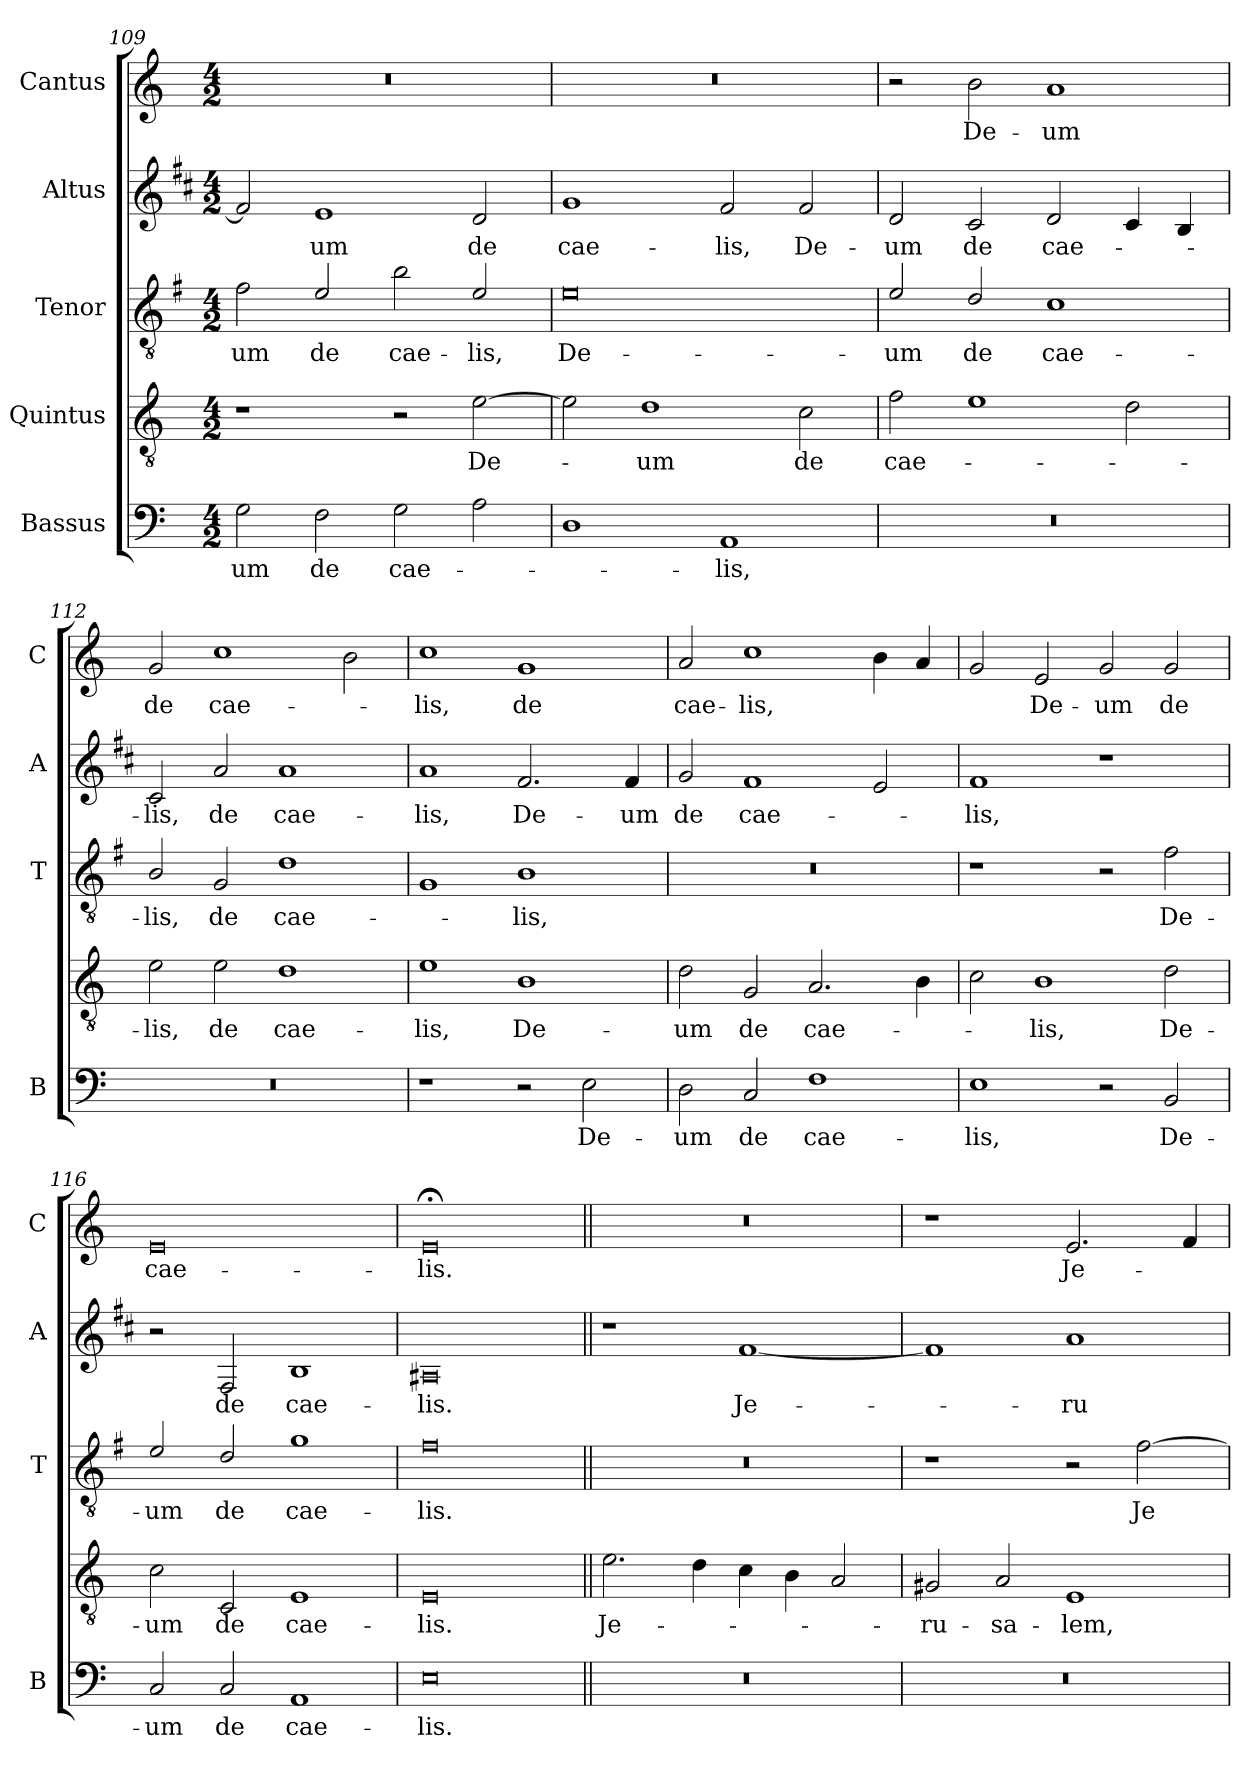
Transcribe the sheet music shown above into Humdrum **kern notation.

**kern	**text	**kern	**text	**kern	**text	**kern	**text	**kern	**text
*part5	*part5	*part4	*part4	*part3	*part3	*part2	*part2	*part1	*part1
*staff5	*staff5	*staff4	*staff4	*staff3	*staff3	*staff2	*staff2	*staff1	*staff1
*I"Bassus	*	*I"Quintus	*	*I"Tenor	*	*I"Altus	*	*I"Cantus	*
*I'B	*	*	*	*I'T	*	*I'A	*	*I'C	*
*clefF4	*	*clefGv2	*	*clefGv2	*	*clefG2	*	*clefG2	*
*	*	*	*	*ITrd4c7	*	*ITrd1c2	*	*	*
*k[]	*	*k[]	*	*k[]	*	*k[]	*	*k[]	*
*C:	*	*C:	*	*C:	*	*C:	*	*C:	*
*M4/2	*	*M4/2	*	*M4/2	*	*M4/2	*	*M4/2	*
=109	=109	=109	=109	=109	=109	=109	=109	=109	=109
!	!LO:LY:b	!	!	!	!LO:LY:b	!	!	!	!
2G\	-um	1r	.	2B\	-um	2e/]	.	0r	.
!	!LO:LY:b	!	!	!	!LO:LY:b	!	!LO:LY:b	!	!
2F\	de	.	.	2A/	de	1d	-um	.	.
!	!LO:LY:b	!	!	!	!LO:LY:b	!	!	!	!
2G\	cae-	2r	.	2e\	cae-	.	.	.	.
!	!	!	!LO:LY:b	!	!LO:LY:b	!	!LO:LY:b	!	!
2A\	.	[2e\	De-	2A/	-lis,	2c/	de	.	.
!!LO:LB:g=z
=110	=110	=110	=110	=110	=110	=110	=110	=110	=110
!	!	!	!	!	!LO:LY:b	!	!LO:LY:b	!	!
1D	.	2e\]	.	0A	De-	1f	cae-	0r	.
!	!	!	!LO:LY:b	!	!	!	!	!	!
.	.	1d	-um	.	.	.	.	.	.
!	!LO:LY:b	!	!	!	!	!	!LO:LY:b	!	!
1AA	-lis,	.	.	.	.	2e/	-lis,	.	.
!	!	!	!LO:LY:b	!	!	!	!LO:LY:b	!	!
.	.	2c\	de	.	.	2e/	De-	.	.
=111	=111	=111	=111	=111	=111	=111	=111	=111	=111
!	!	!	!LO:LY:b	!	!LO:LY:b	!	!LO:LY:b	!	!
0r	.	2f\	cae-	2A/	-um	2c/	-um	2r	.
!	!	!	!	!	!LO:LY:b	!	!LO:LY:b	!	!LO:LY:b
.	.	1e	.	2G/	de	2B/	de	2b\	De-
!	!	!	!	!	!LO:LY:b	!	!LO:LY:b	!	!LO:LY:b
.	.	.	.	1F	cae-	2c/	cae-	1a	-um
.	.	2d\	.	.	.	4B/	.	.	.
.	.	.	.	.	.	4A/	.	.	.
=112	=112	=112	=112	=112	=112	=112	=112	=112	=112
!	!	!	!LO:LY:b	!	!LO:LY:b	!	!LO:LY:b	!	!LO:LY:b
0r	.	2e\	-lis,	2E/	-lis,	2B/	-lis,	2g/	de
!	!	!	!LO:LY:b	!	!LO:LY:b	!	!LO:LY:b	!	!LO:LY:b
.	.	2e\	de	2C/	de	2g/	de	1cc	cae-
!	!	!	!LO:LY:b	!	!LO:LY:b	!	!LO:LY:b	!	!
.	.	1d	cae-	1G	cae-	1g	cae-	.	.
.	.	.	.	.	.	.	.	2b\	.
=113	=113	=113	=113	=113	=113	=113	=113	=113	=113
!	!	!	!LO:LY:b	!	!	!	!LO:LY:b	!	!LO:LY:b
1r	.	1e	-lis,	1C	.	1g	-lis,	1cc	-lis,
!	!	!	!LO:LY:b	!	!LO:LY:b	!	!LO:LY:b	!	!LO:LY:b
2r	.	1B	De-	1E	-lis,	2.e/	De-	1g	de
!	!LO:LY:b	!	!	!	!	!	!	!	!
2E\	De-	.	.	.	.	.	.	.	.
!	!	!	!	!	!	!	!LO:LY:b	!	!
.	.	.	.	.	.	4e/	-um	.	.
=114	=114	=114	=114	=114	=114	=114	=114	=114	=114
!	!LO:LY:b	!	!LO:LY:b	!	!	!	!LO:LY:b	!	!LO:LY:b
2D\	-um	2d\	-um	0r	.	2f/	de	2a/	cae-
!	!LO:LY:b	!	!LO:LY:b	!	!	!	!LO:LY:b	!	!LO:LY:b
2C/	de	2G/	de	.	.	1e	cae-	1cc	-lis,
!	!LO:LY:b	!	!LO:LY:b	!	!	!	!	!	!
1F	cae-	2.A/	cae-	.	.	.	.	.	.
.	.	.	.	.	.	2d/	.	4b\	.
.	.	4B\	.	.	.	.	.	4a/	.
=115	=115	=115	=115	=115	=115	=115	=115	=115	=115
!	!LO:LY:b	!	!	!	!	!	!LO:LY:b	!	!
1E	-lis,	2c\	.	1r	.	1e	-lis,	2g/	.
!	!	!	!LO:LY:b	!	!	!	!	!	!LO:LY:b
.	.	1B	-lis,	.	.	.	.	2e/	De-
!	!	!	!	!	!	!	!	!	!LO:LY:b
2r	.	.	.	2r	.	1r	.	2g/	-um
!	!LO:LY:b	!	!LO:LY:b	!	!LO:LY:b	!	!	!	!LO:LY:b
2BB/	De-	2d\	De-	2B\	De-	.	.	2g/	de
!!LO:PB:g=z
=116	=116	=116	=116	=116	=116	=116	=116	=116	=116
!	!LO:LY:b	!	!LO:LY:b	!	!LO:LY:b	!	!	!	!LO:LY:b
2C/	-um	2c\	-um	2A/	-um	2r	.	0e	cae-
!	!LO:LY:b	!	!LO:LY:b	!	!LO:LY:b	!	!LO:LY:b	!	!
2C/	de	2C/	de	2G/	de	2E/	de	.	.
!	!LO:LY:b	!	!LO:LY:b	!	!LO:LY:b	!	!LO:LY:b	!	!
1AA	cae-	1E	cae-	1c	cae-	1A	cae-	.	.
=117	=117	=117	=117	=117	=117	=117	=117	=117	=117
!	!LO:LY:b	!	!LO:LY:b	!	!LO:LY:b	!	!LO:LY:b	!	!LO:LY:b
0E	-lis.	0E	-lis.	0B	-lis.	0G#X	-lis.	0e;<	-lis.
=118||	=118||	=118||	=118||	=118||	=118||	=118||	=118||	=118||	=118||
!	!	!	!LO:LY:b	!	!	!	!	!	!
0r	.	2.e\	Je-	0r	.	1r	.	0r	.
.	.	4d\	.	.	.	.	.	.	.
!	!	!	!	!	!	!	!LO:LY:b	!	!
.	.	4c\	.	.	.	[1e	Je-	.	.
.	.	4B\	.	.	.	.	.	.	.
.	.	2A/	.	.	.	.	.	.	.
=119	=119	=119	=119	=119	=119	=119	=119	=119	=119
!	!	!	!LO:LY:b	!	!	!	!	!	!
0r	.	2G#X/	-ru-	1r	.	1e]	.	1r	.
!	!	!	!LO:LY:b	!	!	!	!	!	!
.	.	2A/	-sa-	.	.	.	.	.	.
!	!	!	!LO:LY:b	!	!	!	!LO:LY:b	!	!LO:LY:b
.	.	1E	-lem,	2r	.	1g	-ru-	2.e/	Je-
!	!	!	!	!	!LO:LY:b	!	!	!	!
.	.	.	.	[2B\	Je-	.	.	.	.
.	.	.	.	.	.	.	.	4f/	.
=	=	=	=	=	=	=	=	=	=
*-	*-	*-	*-	*-	*-	*-	*-	*-	*-
